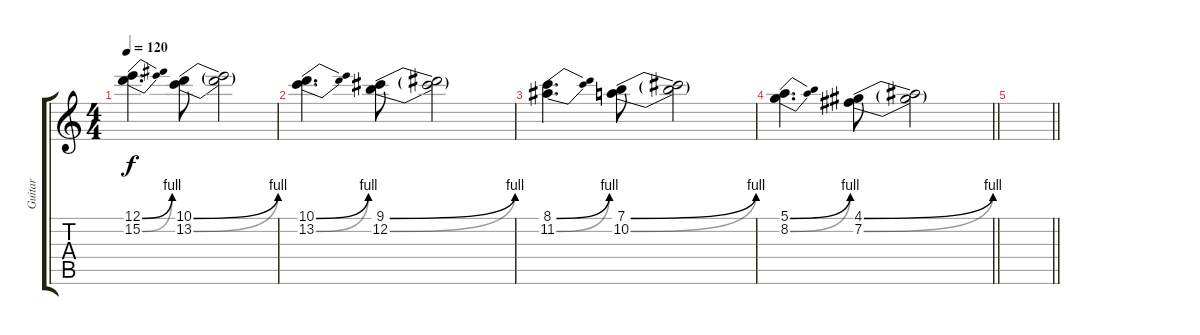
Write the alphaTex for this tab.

\track ("Guitar" "Guitar") {instrument distortionguitar}
\staff {score tabs}
\tuning (E4 B3 G3 D3 A2 E2) {hide}
\ts (4 4)
\tempo 120
\clef g2
\ks c
(12.1{be (bend 0 0 60 4)} 15.2{be (bend 0 0 60 4)}).4{d dy f} (10.1{be (bend 0 0 60 4)} 13.2{be (bend 0 0 60 4)}).8 (10.1{t} 13.2{t}).2 |
(10.1{be (bend 0 0 60 4)} 13.2{be (bend 0 0 60 4)}).4{d} (9.1{be (bend 0 0 60 4)} 12.2{be (bend 0 0 60 4)}).8 (9.1{t} 12.2{t}).2 |
(8.1{be (bend 0 0 60 4)} 11.2{be (bend 0 0 60 4)}).4{d} (7.1{be (bend 0 0 60 4)} 10.2{be (bend 0 0 60 4)}).8 (7.1{t} 10.2{t}).2 |
\barLineRight lightlight
(5.1{be (bend 0 0 60 4)} 8.2{be (bend 0 0 60 4)}).4{d} (4.1{be (bend 0 0 60 4)} 7.2{be (bend 0 0 60 4)}).8 (4.1{t} 7.2{t}).2 |
\barLineRight lightlight
